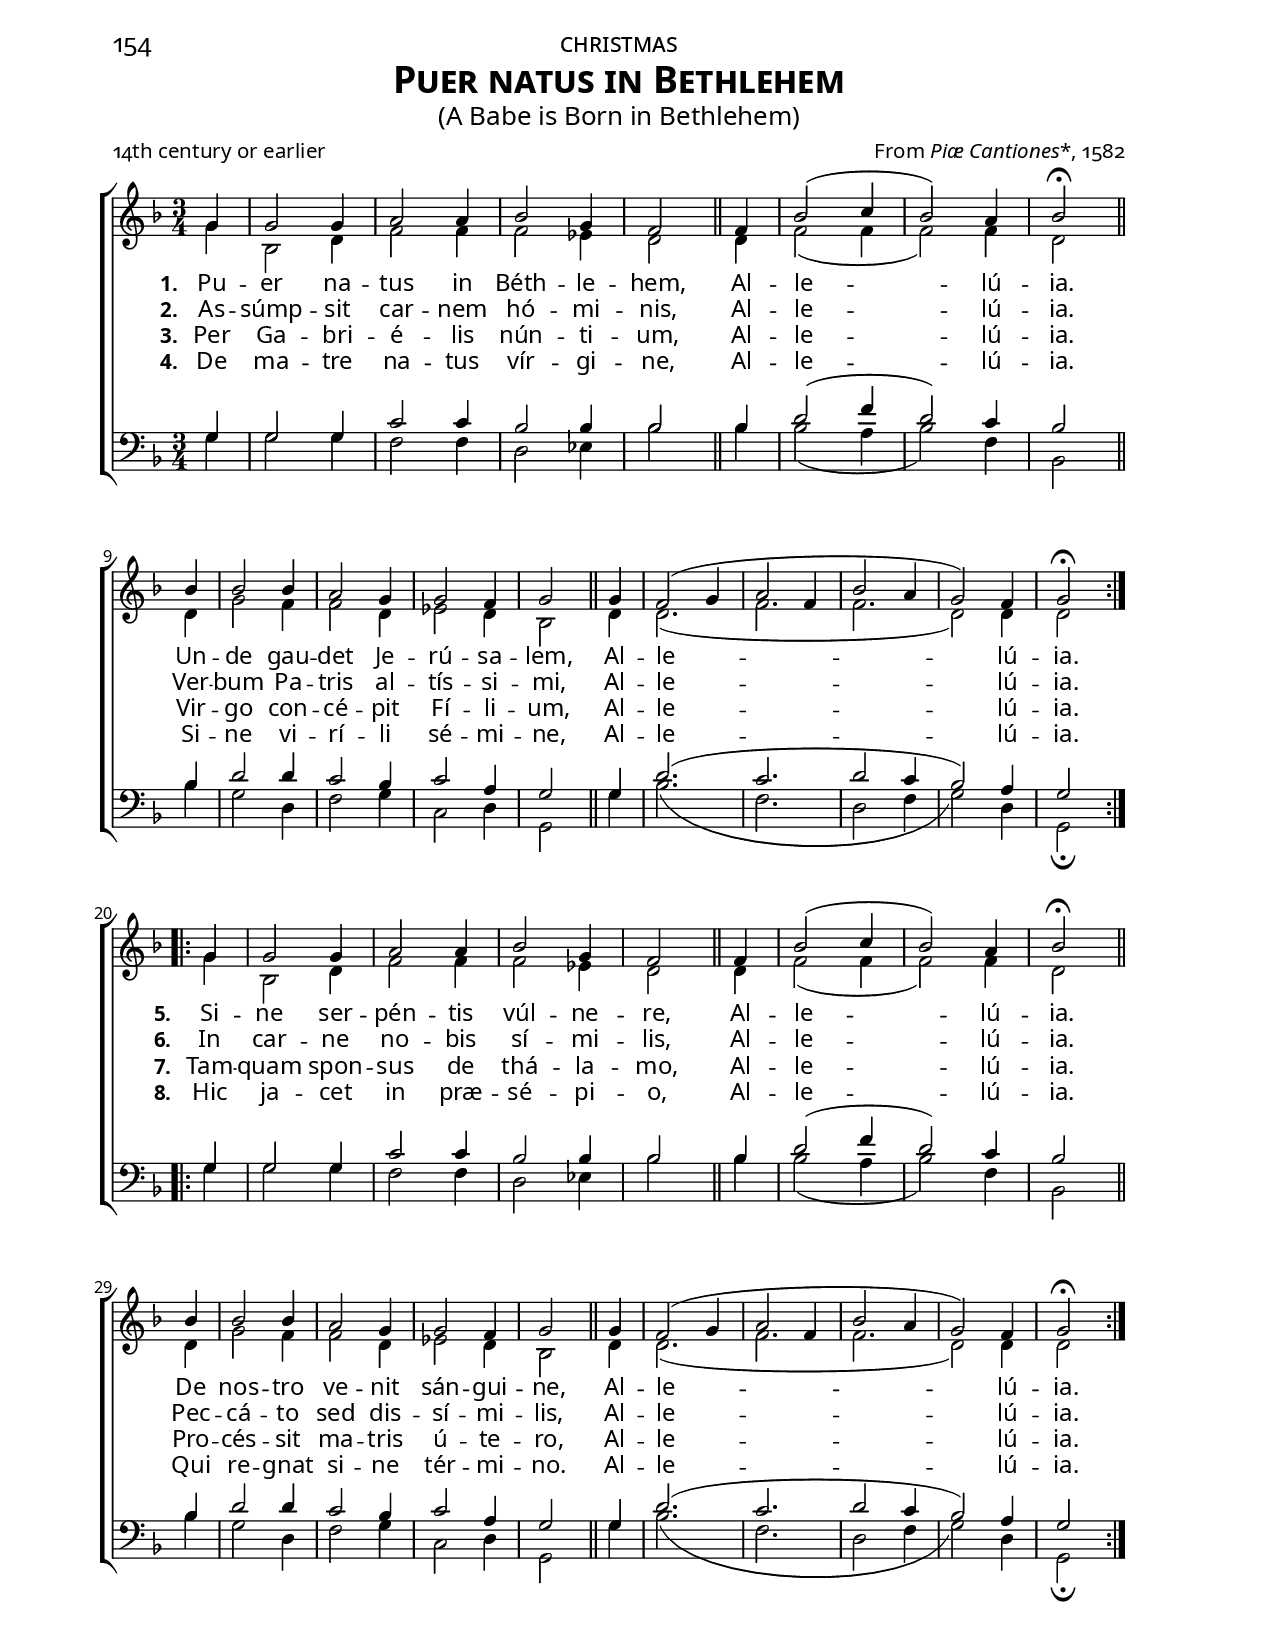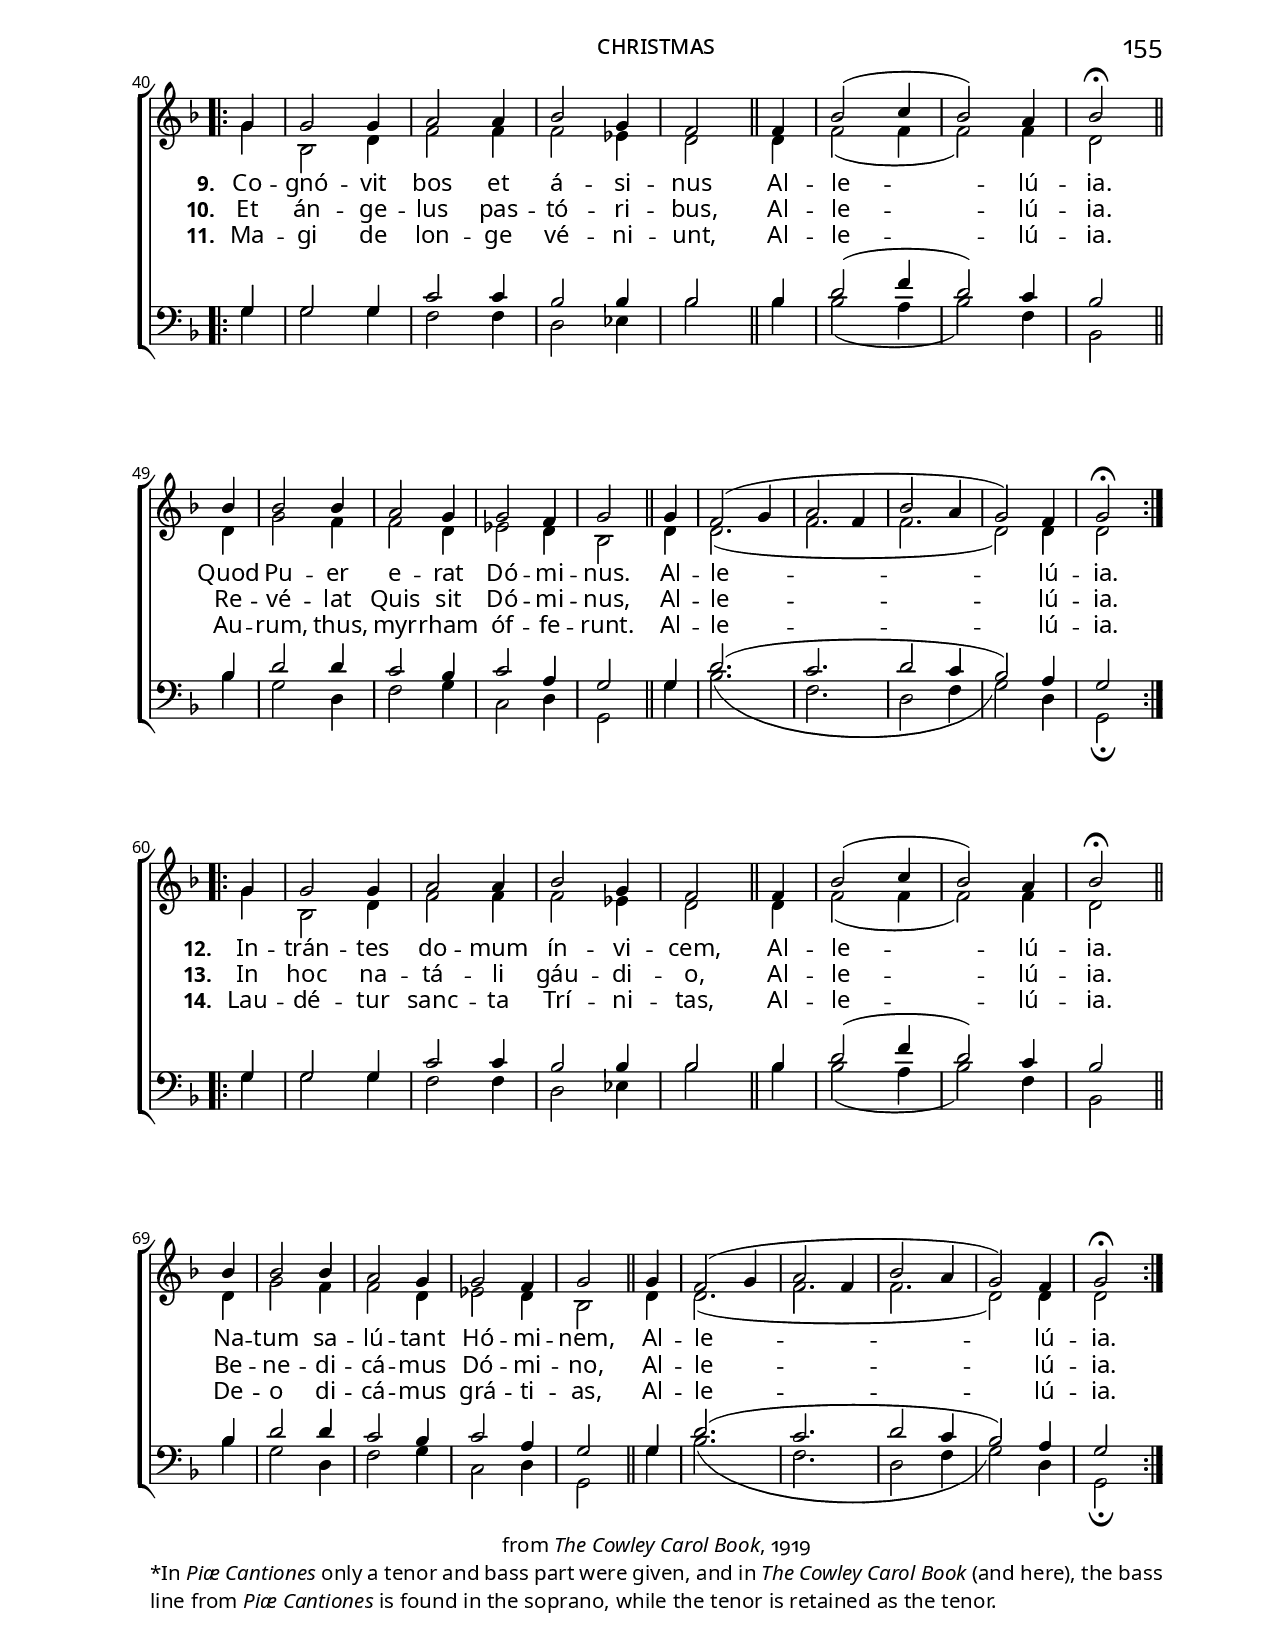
\version "2.14.2"
\include "util.ly"
\header {
  title = \markup{\override #'(font-name . "Garamond Premier Pro Semibold"){ \abs-fontsize #18 \smallCapsOldStyle"Puer natus in Bethlehem"}}
  subtitle = \markup{\override #'(font-name . "Garamond Premier Pro"){ \abs-fontsize #12.5 "(A Babe is Born in Bethlehem)"}}
  poet = \markup\oldStyleNum"14th century or earlier"
  composer = \markup \concat{"From " \italic "Piæ Cantiones" \oldStyleNum"*, 1582"}
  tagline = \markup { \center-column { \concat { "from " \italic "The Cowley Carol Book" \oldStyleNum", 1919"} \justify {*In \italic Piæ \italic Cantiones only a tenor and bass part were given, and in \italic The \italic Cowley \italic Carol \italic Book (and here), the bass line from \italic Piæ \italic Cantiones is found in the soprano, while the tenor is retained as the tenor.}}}
}
\paper {
  %print-all-headers = ##t
  paper-height = 11\in
  paper-width = 8.5\in
  indent = 0\in
  %system-system-spacing = #'((basic-distance . 10) (padding . 0))
  system-system-spacing =
    #'((basic-distance . 0)
       (minimum-distance . 0)
       (padding . -5)
       (stretchability . 100))
  ragged-last-bottom = ##f
  ragged-bottom = ##f
  two-sided = ##t
  inner-margin = 1\in
  outer-margin = 0.75\in
  top-margin = 0.26\in
  bottom-margin = 0.25\in
  first-page-number = #154
  print-first-page-number = ##t
  headerLine = \markup{\override #'(font-name . "Garamond Premier Pro") \smallCapsOldStyle"christmas"}
  oddHeaderMarkup = \markup\fill-line{
     \override #'(font-name . "Garamond Premier Pro")\abs-fontsize #12.5
     \combine 
        \fill-line{"" \on-the-fly #print-page-number-check-first
        \oldStylePageNum""
        }
        \fill-line{\headerLine}
  }
  evenHeaderMarkup = \markup {
     \override #'(font-name . "Garamond Premier Pro")\abs-fontsize #12.5
     \combine
        \on-the-fly #print-page-number-check-first
        \oldStylePageNum""
        \fill-line{\headerLine}
  }
}
#(set-global-staff-size 18) \paper{ #(define fonts (make-pango-font-tree "Garamond Premier Pro" "Garamond Premier Pro" "Garamond Premier Pro" (/ 18 20))) }
global = {
  \key f \major
  \time 3/4
  \autoBeamOff
  \override DynamicLineSpanner #'staff-padding = #0.0
  \override DynamicLineSpanner #'Y-extent = #'(-1 . 1)
}

sopMusic = \relative c' {
  \repeat volta 4 {
    \partial 4 g'4 |
    g2 g4 |
    a2 a4 |
    bes2 g4 |
    \partial 2 f2 \bar "||"
    \partial 4 f4 |
    bes2( c4 |
    
    bes2) a4 |
    \partial 2 bes2\fermata \bar "||" \break
    \partial 4 bes4 |
    bes2 bes4 |
    a2 g4 |
    g2 f4 |
    \partial 2 g2 \bar "||"
    
    \partial 4 g4 |
    f2( g4 |
    a2 f4 |
    bes2 a4 |
    g2) f4 |
    \partial 2 g2\fermata
  }
  \break
}
sopWords = \lyricmode {
  
}

altoMusic = \relative c' {
  g'4 |
  bes,2 d4 |
  f2 f4 |
  f2 ees4 |
  d2 \bar "||"
  d4 |
  f2( f4 |
  
  f2) f4 |
  d2 \bar "||"
  d4 |
  g2 f4 |
  f2 d4 |
  ees2 d4 |
  bes2 \bar "||"
  
  d4 |
  d2.( |
  f |
  f |
  d2) d4 |
  d2
}
altoWords = \lyricmode {
  \dropLyricsV
  \set stanza = #"1. "
  Pu -- er na -- tus in Béth -- le -- hem,
  Al -- le -- lú -- ia.
  Un -- de gau -- det Je -- rú -- sa -- lem,
  Al -- le -- lú -- ia.
  
  \set stanza = #"5. "
  Si -- ne ser -- pén -- tis vúl -- ne -- re,
  Al -- le -- lú -- ia.
  De nos -- tro ve -- nit sán -- gui -- ne,
  Al -- le -- lú -- ia.
  
  \set stanza = #"9. "
  Co -- gnó -- vit bos et á -- si -- nus
  Al -- le -- lú -- ia.
  Quod Pu -- er e -- rat Dó -- mi -- nus.
  Al -- le -- lú -- ia.
  
  \set stanza = #"12. "
  In -- trán -- tes do -- mum ín -- vi -- cem,
  Al -- le -- lú -- ia.
  Na -- tum sa -- lú -- tant Hó -- mi -- nem,
  Al -- le -- lú -- ia.
}
altoWordsII = \lyricmode {
  \dropLyricsV
%\markup\italic
  \set stanza = #"2. "
  As -- súmp -- sit car -- nem hó -- mi -- nis,
  Al -- le -- lú -- ia.
  Ver -- bum Pa -- tris al -- tís -- si -- mi,
  Al -- le -- lú -- ia.
  
  
  \set stanza = #"6. "
  In car -- ne no -- bis sí -- mi -- lis,
  Al -- le -- lú -- ia.
  Pec -- cá -- to sed dis -- sí -- mi -- lis,
  Al -- le -- lú -- ia.
  
  \set stanza = #"10. "
  Et án -- ge -- lus pas -- tó -- ri -- bus,
  Al -- le -- lú -- ia.
  Re -- vé -- lat Quis sit Dó -- mi -- nus,
  Al -- le -- lú -- ia.
  
  
  \set stanza = #"13. "
  In hoc na -- tá -- li gáu -- di -- o,
  Al -- le -- lú -- ia.
  Be -- ne -- di -- cá -- mus Dó -- mi -- no,
  Al -- le -- lú -- ia.
}
altoWordsIII = \lyricmode {
  \dropLyricsV
  \set stanza = #"3. "
  Per Ga -- bri -- é -- lis nún -- ti -- um,
  Al -- le -- lú -- ia.
  Vir -- go con -- cé -- pit Fí -- li -- um,
  Al -- le -- lú -- ia.
  
  \set stanza = #"7. "
  Tam -- quam spon -- sus de thá -- la -- mo,
  Al -- le -- lú -- ia.
  Pro -- cés -- sit ma -- tris ú -- te -- ro,
  Al -- le -- lú -- ia.
  
  \set stanza = #"11. "
  Ma -- gi de lon -- ge vé -- ni -- unt,
  Al -- le -- lú -- ia.
  Au -- rum, thus, myr -- rham óf -- fe -- runt.
  Al -- le -- lú -- ia.
  
  \set stanza = #"14. "
  Lau -- dé -- tur sanc -- ta Trí -- ni -- tas,
  Al -- le -- lú -- ia.
  De -- o di -- cá -- mus grá -- ti -- as,
  Al -- le -- lú -- ia.
}
altoWordsIV = \lyricmode {
  \dropLyricsV
  \set stanza = #"4. "
  De ma -- tre na -- tus vír -- gi -- ne,
  Al -- le -- lú -- ia.
  Si -- ne vi -- rí -- li sé -- mi -- ne,
  Al -- le -- lú -- ia.
  
  \set stanza = #"8. "
  Hic ja -- cet in præ -- sé -- pi -- o,
  Al -- le -- lú -- ia.
  Qui re -- gnat si -- ne tér -- mi -- no.
  Al -- le -- lú -- ia.
  
  
}
altoWordsV = \lyricmode {
}
altoWordsVI = \lyricmode {
}
tenorMusic = \relative c' {
  g4 |
  g2 g4 |
  c2 c4 |
  bes2 bes4 |
  bes2 \bar "||"
  bes4 |
  d2( f4 |
  
  d2) c4 |
  bes2 \bar "||"
  bes4 |
  d2 d4 |
  c2 bes4 |
  c2 a4 |
  g2 \bar "||"
  
  g4 |
  d'2.( |
  c |
  d2 c4 |
  bes2) a4 |
  g2
}
tenorWords = \lyricmode {

}

bassMusic = \relative c {
  g'4 |
  g2 g4 |
  f2 f4 |
  d2 ees4 |
  bes'2 \bar "||"
  bes4 |
  bes2( a4 |
  
  bes2) f4 |
  bes,2 \bar "||"
  bes'4 |
  g2 d4 |
  f2 g4 |
  c,2 d4 |
  g,2 \bar "||"
  
  g'4 |
  bes2.( |
  f d2 f4 |
  g2) d4 |
  g,2\fermata
}
bassWords = \lyricmode {

}

pianoRH = \relative c' {
  
}
pianoLH = \relative c' {
  
}

\score {
  <<
   \new ChoirStaff <<
    \new Staff = women <<
      \new Voice = "sopranos" { \voiceOne << \global \repeat unfold4\sopMusic >> }
      \new Voice = "altos" { \voiceTwo << \global \repeat unfold4\altoMusic >> }
    >>
    \new Lyrics \with { alignAboveContext = #"women" \override VerticalAxisGroup #'nonstaff-relatedstaff-spacing = #'((basic-distance . 1))} \lyricsto "sopranos" \sopWords
    \new Lyrics = "altosVI"  \with { alignBelowContext = #"women" } \lyricsto "altos" \altoWordsVI
    \new Lyrics = "altosV"  \with { alignBelowContext = #"women" } \lyricsto "altos" \altoWordsV
    \new Lyrics = "altosIV"  \with { alignBelowContext = #"women" } \lyricsto "altos" \altoWordsIV
    \new Lyrics = "altosIII"  \with { alignBelowContext = #"women" } \lyricsto "altos" \altoWordsIII
    \new Lyrics = "altosII"  \with { alignBelowContext = #"women" } \lyricsto "altos" \altoWordsII
    \new Lyrics = "altos"  \with { alignBelowContext = #"women" \override VerticalAxisGroup #'nonstaff-relatedstaff-spacing = #'((basic-distance . 1)) } \lyricsto "altos" \altoWords
   \new Staff = men <<
      \clef bass
      \new Voice = "tenors" { \voiceOne << \global \repeat unfold4\tenorMusic >> }
      \new Voice = "basses" { \voiceTwo << \global \repeat unfold4\bassMusic >> }
    >>
    \new Lyrics \with { alignAboveContext = #"men" \override VerticalAxisGroup #'nonstaff-relatedstaff-spacing = #'((basic-distance . 1)) } \lyricsto "tenors" \tenorWords
    \new Lyrics \with { alignBelowContext = #"men" \override VerticalAxisGroup #'nonstaff-relatedstaff-spacing = #'((basic-distance . 1)) } \lyricsto "basses" \bassWords
  >>
%    \new PianoStaff << \new Staff { \new Voice { \pianoRH } } \new Staff { \clef "bass" \pianoLH } >>
  >>
  \layout {
  \context {
    \Lyrics
    \override LyricText #'font-size = #1.3
  }
    \context {
      \Score
      %\override SpacingSpanner #'base-shortest-duration = #(ly:make-moment 1 8)
      %\override SpacingSpanner #'common-shortest-duration = #(ly:make-moment 1 4)
    }
    \context {
      % Remove all empty staves
      % \Staff \RemoveEmptyStaves \override VerticalAxisGroup #'remove-first = ##t
    }
    \context {
      \Lyrics
      \override LyricText #'X-offset = #center-on-word
    }
  }
}

